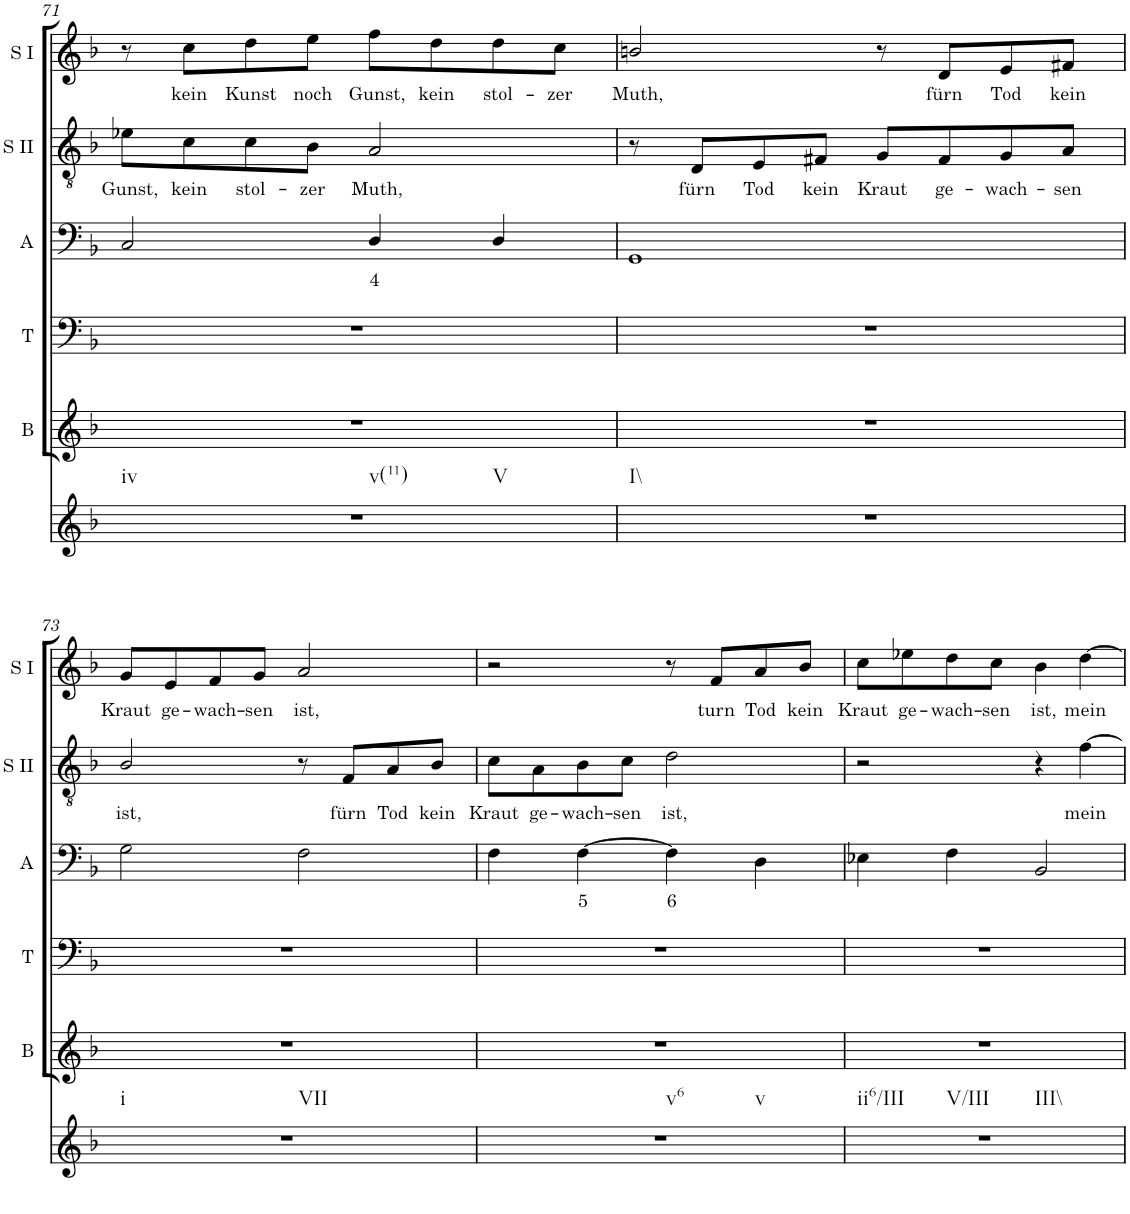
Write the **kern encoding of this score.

**kern	**kern	**kern	**kern	**text	**kern	**text	**kern	**text
*part6	*part5	*part4	*part3	*part3	*part2	*part2	*part1	*part1
*staff6	*staff5	*staff4	*staff3	*staff3	*staff2	*staff2	*staff1	*staff1
*I"Continuo	*I"Bass	*I"Tenor	*I"Alto	*	*I"Soprano II	*	*I"Soprano I	*
*	*I'B	*I'T	*I'A	*	*I'S II	*	*I'S I	*
!!LO:PB:g=z
*clefG2	*clefG2	*clefF4	*clefF4	*	*clefGv2	*	*clefG2	*
*k[b-]	*k[b-]	*k[b-]	*k[b-]	*	*k[b-]	*	*k[b-]	*
*M4/4	*M4/4	*M4/4	*M4/4	*	*M4/4	*	*M4/4	*
=71	=71	=71	=71	=71	=71	=71	=71	=71
!LO:TX:b:t=iv	!	!	!	!	!	!	!	!
!LO:TX:b:t=v(11)	!	!	!	!	!	!	!	!
!LO:TX:b:t=V	!	!	!	!	!	!	!	!
!	!	!	!	!	!	!LO:LY:b	!	!
1r	1r	1r	2C/	.	8e-X\L	Gunst,	8r	.
!	!	!	!	!	!	!LO:LY:b	!	!LO:LY:b
.	.	.	.	.	8c\	kein	8cc\L	kein
!	!	!	!	!	!	!LO:LY:b	!	!LO:LY:b
.	.	.	.	.	8c\	stol-	8dd\	Kunst
!	!	!	!	!	!	!LO:LY:b	!	!LO:LY:b
.	.	.	.	.	8B-\J	zer	8ee\J	noch
!	!	!	!	!LO:LY:b	!	!LO:LY:b	!	!LO:LY:b
.	.	.	4D/	4	2A/	Muth,	8ff\L	Gunst,
!	!	!	!	!	!	!	!	!LO:LY:b
.	.	.	.	.	.	.	8dd\	kein
!	!	!	!	!	!	!	!	!LO:LY:b
.	.	.	4D/	.	.	.	8dd\	stol-
!	!	!	!	!	!	!	!	!LO:LY:b
.	.	.	.	.	.	.	8cc\J	zer
=72	=72	=72	=72	=72	=72	=72	=72	=72
!LO:TX:b:t=I\\	!	!	!	!	!	!	!	!
!	!	!	!	!	!	!	!	!LO:LY:b
1r	1r	1r	1GG	.	8r	.	2bn/	Muth,
!	!	!	!	!	!	!LO:LY:b	!	!
.	.	.	.	.	8D/L	fürn	.	.
!	!	!	!	!	!	!LO:LY:b	!	!
.	.	.	.	.	8E/	Tod	.	.
!	!	!	!	!	!	!LO:LY:b	!	!
.	.	.	.	.	8F#X/J	kein	.	.
!	!	!	!	!	!	!LO:LY:b	!	!
.	.	.	.	.	8G/L	Kraut	8r	.
!	!	!	!	!	!	!LO:LY:b	!	!LO:LY:b
.	.	.	.	.	8F#/	ge-	8d/L	fürn
!	!	!	!	!	!	!LO:LY:b	!	!LO:LY:b
.	.	.	.	.	8G/	wach-	8e/	Tod
!	!	!	!	!	!	!LO:LY:b	!	!LO:LY:b
.	.	.	.	.	8A/J	sen	8f#X/J	kein
!!LO:LB:g=z
=73	=73	=73	=73	=73	=73	=73	=73	=73
!LO:TX:b:t=i	!	!	!	!	!	!	!	!
!LO:TX:b:t=VII	!	!	!	!	!	!	!	!
!	!	!	!	!	!	!LO:LY:b	!	!LO:LY:b
1r	1r	1r	2G\	.	2B-/	ist,	8g/L	Kraut
!	!	!	!	!	!	!	!	!LO:LY:b
.	.	.	.	.	.	.	8e/	ge-
!	!	!	!	!	!	!	!	!LO:LY:b
.	.	.	.	.	.	.	8f/	wach-
!	!	!	!	!	!	!	!	!LO:LY:b
.	.	.	.	.	.	.	8g/J	sen
!	!	!	!	!	!	!	!	!LO:LY:b
.	.	.	2F\	.	8r	.	2a/	ist,
!	!	!	!	!	!	!LO:LY:b	!	!
.	.	.	.	.	8F/L	fürn	.	.
!	!	!	!	!	!	!LO:LY:b	!	!
.	.	.	.	.	8A/	Tod	.	.
!	!	!	!	!	!	!LO:LY:b	!	!
.	.	.	.	.	8B-/J	kein	.	.
=74	=74	=74	=74	=74	=74	=74	=74	=74
!LO:TX:b:t=v6	!	!	!	!	!	!	!	!
!LO:TX:b:t=v	!	!	!	!	!	!	!	!
!	!	!	!	!	!	!LO:LY:b	!	!
1r	1r	1r	4F\	.	8c\L	Kraut	2r	.
!	!	!	!	!	!	!LO:LY:b	!	!
.	.	.	.	.	8A\	ge-	.	.
!	!	!	!	!LO:LY:b	!	!LO:LY:b	!	!
.	.	.	[4F\	5	8B-\	wach-	.	.
!	!	!	!	!	!	!LO:LY:b	!	!
.	.	.	.	.	8c\J	sen	.	.
!	!	!	!	!LO:LY:b	!	!LO:LY:b	!	!
.	.	.	4F\]	6	2d\	ist,	8r	.
!	!	!	!	!	!	!	!	!LO:LY:b
.	.	.	.	.	.	.	8f/L	turn
!	!	!	!	!	!	!	!	!LO:LY:b
.	.	.	4D\	.	.	.	8a/	Tod
!	!	!	!	!	!	!	!	!LO:LY:b
.	.	.	.	.	.	.	8b-/J	kein
=75	=75	=75	=75	=75	=75	=75	=75	=75
!LO:TX:b:t=ii6/III	!	!	!	!	!	!	!	!
!LO:TX:b:t=V/III	!	!	!	!	!	!	!	!
!LO:TX:b:t=III\\	!	!	!	!	!	!	!	!
!	!	!	!	!	!	!	!	!LO:LY:b
1r	1r	1r	4E-X\	.	2r	.	8cc\L	Kraut
!	!	!	!	!	!	!	!	!LO:LY:b
.	.	.	.	.	.	.	8ee-X\	ge-
!	!	!	!	!	!	!	!	!LO:LY:b
.	.	.	4F\	.	.	.	8dd\	wach-
!	!	!	!	!	!	!	!	!LO:LY:b
.	.	.	.	.	.	.	8cc\J	sen
!	!	!	!	!	!	!	!	!LO:LY:b
.	.	.	2BB-/	.	4r	.	4b-\	ist,
!	!	!	!	!	!	!LO:LY:b	!	!LO:LY:b
.	.	.	.	.	[4f\	mein	[4dd\	mein
=	=	=	=	=	=	=	=	=
*-	*-	*-	*-	*-	*-	*-	*-	*-
